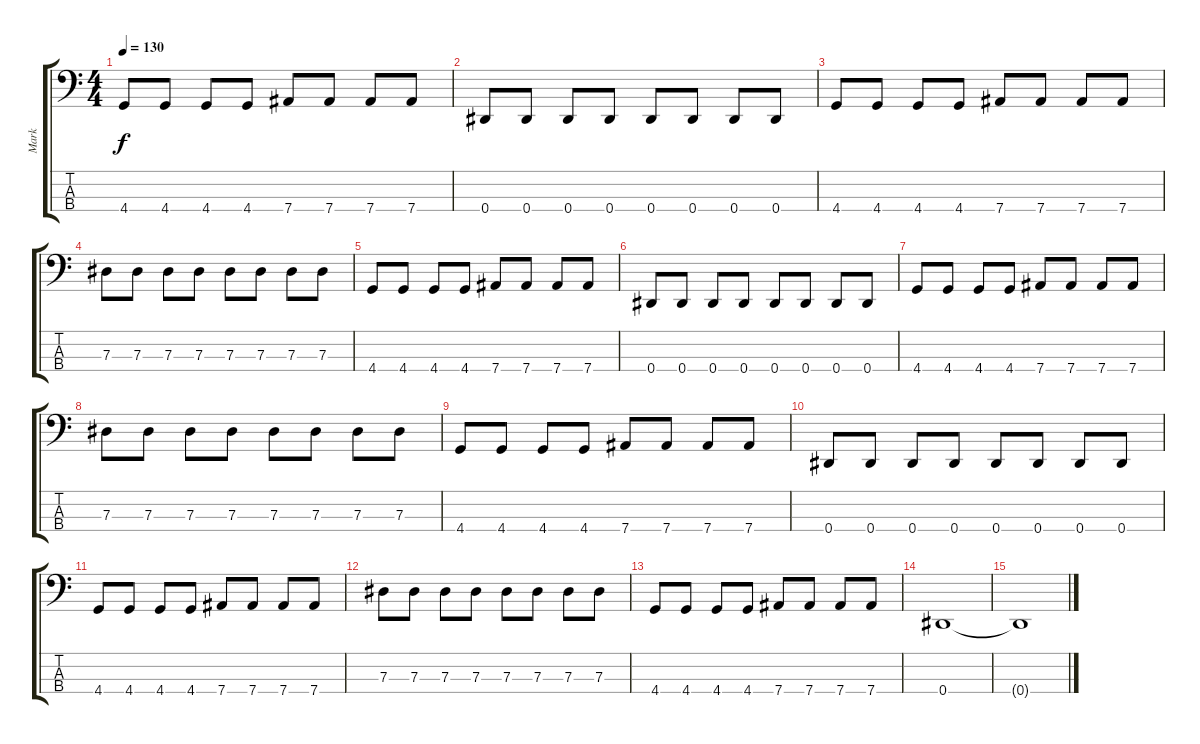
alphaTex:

\track ("Mark" "Mark") {instrument electricbassfinger}
\staff {score tabs}
\tuning (Gb2 Db2 Ab1 Eb1) {hide}
\ts (4 4)
\tempo 130
\clef f4
\ks c
4.4.8{dy f} 4.4.8 4.4.8 4.4.8 7.4.8 7.4.8 7.4.8 7.4.8 |
0.4.8 0.4.8 0.4.8 0.4.8 0.4.8 0.4.8 0.4.8 0.4.8 |
4.4.8 4.4.8 4.4.8 4.4.8 7.4.8 7.4.8 7.4.8 7.4.8 |
7.3.8 7.3.8 7.3.8 7.3.8 7.3.8 7.3.8 7.3.8 7.3.8 |
4.4.8 4.4.8 4.4.8 4.4.8 7.4.8 7.4.8 7.4.8 7.4.8 |
0.4.8 0.4.8 0.4.8 0.4.8 0.4.8 0.4.8 0.4.8 0.4.8 |
4.4.8 4.4.8 4.4.8 4.4.8 7.4.8 7.4.8 7.4.8 7.4.8 |
7.3.8 7.3.8 7.3.8 7.3.8 7.3.8 7.3.8 7.3.8 7.3.8 |
4.4.8 4.4.8 4.4.8 4.4.8 7.4.8 7.4.8 7.4.8 7.4.8 |
0.4.8 0.4.8 0.4.8 0.4.8 0.4.8 0.4.8 0.4.8 0.4.8 |
4.4.8 4.4.8 4.4.8 4.4.8 7.4.8 7.4.8 7.4.8 7.4.8 |
7.3.8 7.3.8 7.3.8 7.3.8 7.3.8 7.3.8 7.3.8 7.3.8 |
4.4.8 4.4.8 4.4.8 4.4.8 7.4.8 7.4.8 7.4.8 7.4.8 |
0.4.1 |
0.4{t}.1
